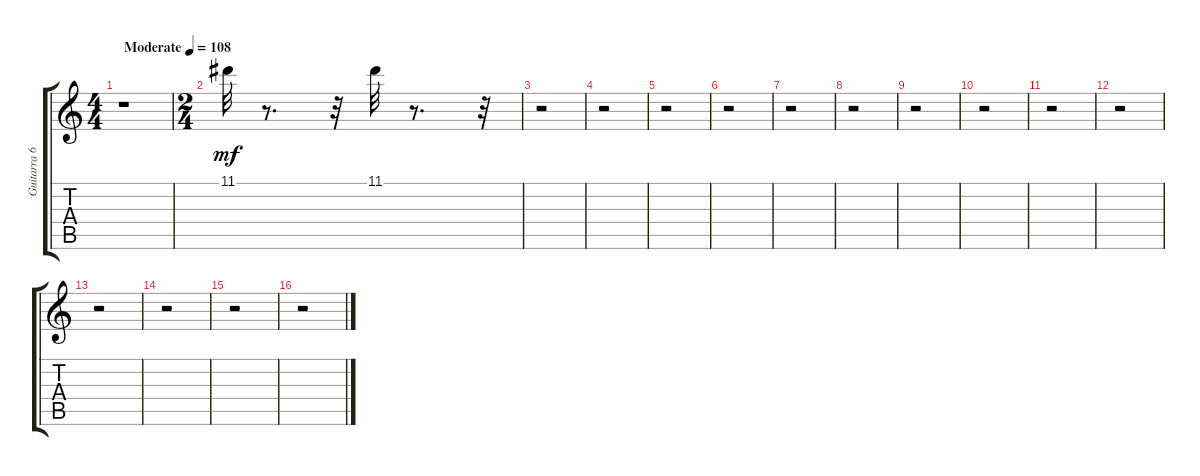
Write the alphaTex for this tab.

\track ("Guitarra 6" "Guitarra 6") {instrument acousticguitarsteel}
\staff {score tabs}
\tuning (E4 B3 G3 D3 A2 E2) {hide}
\ts (4 4)
\tempo (108 "Moderate")
\clef g2
\ks c
r.1{dy mf instrument acousticguitarsteel} |
\ts (2 4)
11.1.32 r.8{d} r.32 11.1.32 r.8{d} r.32 |
r.2 |
r.2 |
r.2 |
r.2 |
r.2 |
r.2 |
r.2 |
r.2 |
r.2 |
r.2 |
r.2 |
r.2 |
r.2 |
r.2
